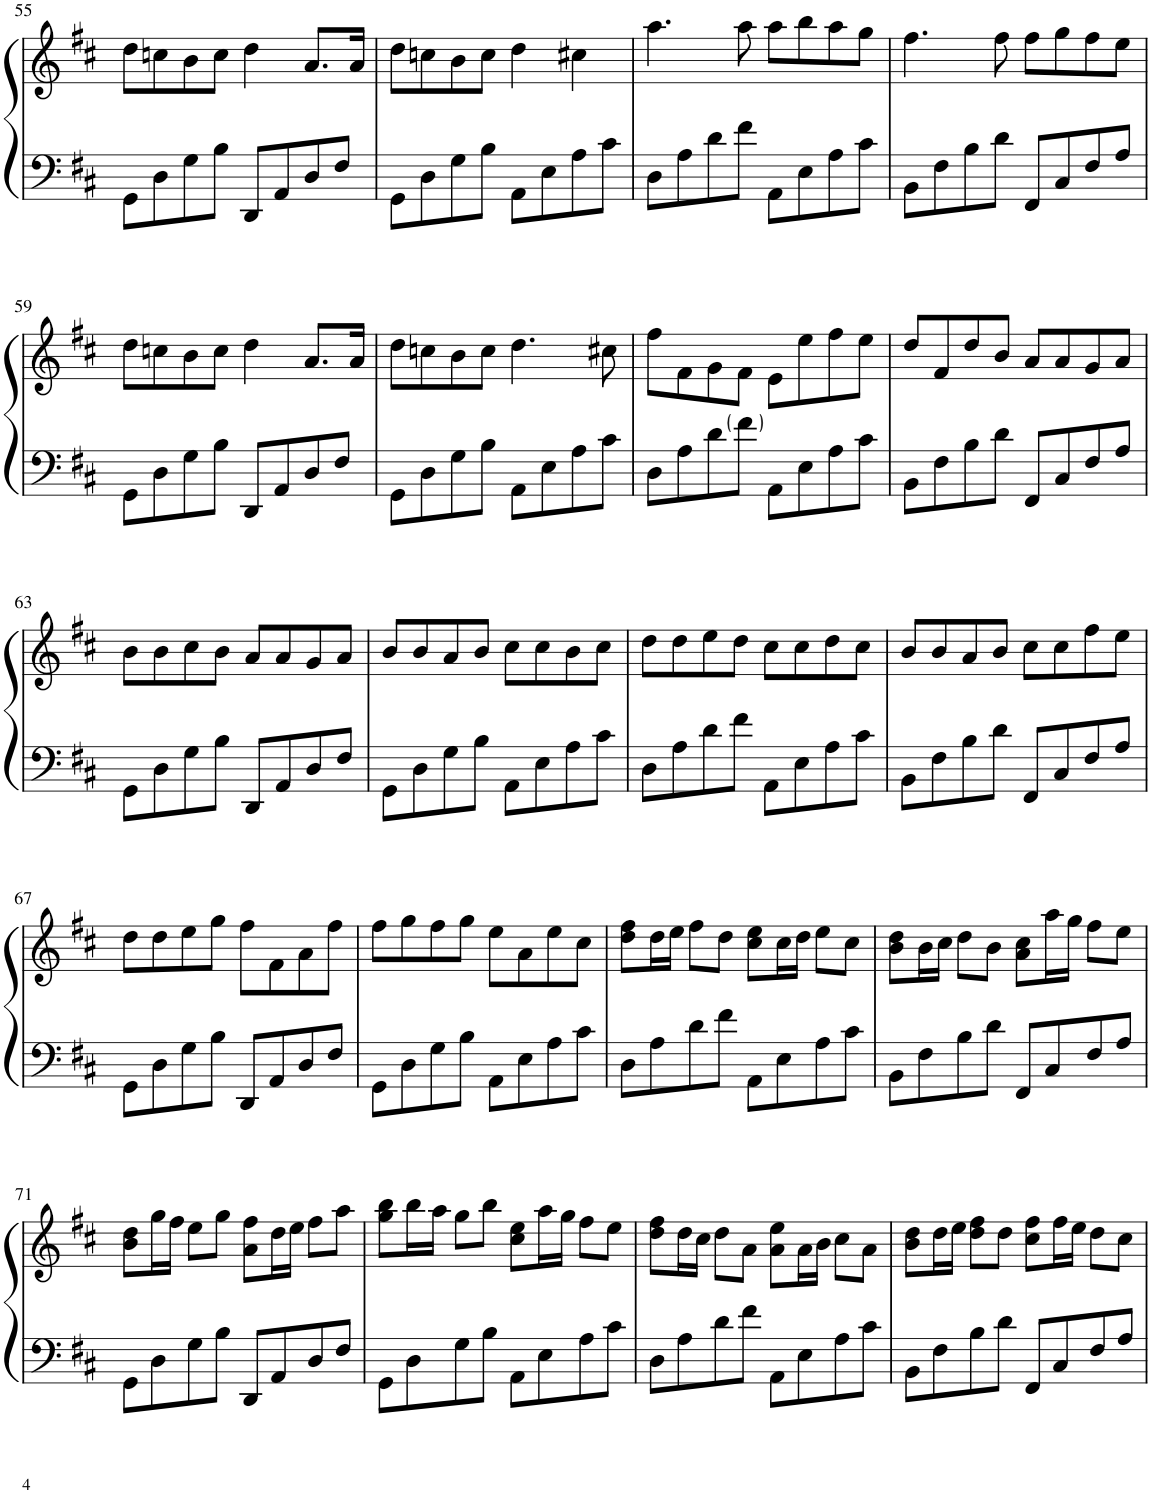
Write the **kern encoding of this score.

**kern	**kern
*part1	*part1
*staff2	*staff1
*I"Piano	*
*I'Pno.	*
!!LO:PB:g=z
*clefF4	*clefG2
*k[f#c#]	*k[f#c#]
*M4/4	*M4/4
=55	=55
8GG\L	8dd\L
8D\	8ccn\
8G\	8b\
8B\J	8cc\J
8DD/L	4dd\
8AA/	.
8D/	8.a/L
8F#/J	.
.	16a/Jk
=56	=56
8GG\L	8dd\L
8D\	8ccn\
8G\	8b\
8B\J	8cc\J
8AA\L	4dd\
8E\	.
8A\	4cc#X\
8c#\J	.
=57	=57
8D\L	4.aa\
8A\	.
8d\	.
8f#\J	8aa\
8AA\L	8aa\L
8E\	8bb\
8A\	8aa\
8c#\J	8gg\J
=58	=58
8BB\L	4.ff#\
8F#\	.
8B\	.
8d\J	8ff#\
8FF#/L	8ff#\L
8C#/	8gg\
8F#/	8ff#\
8A/J	8ee\J
!!LO:LB:g=z
=59	=59
8GG\L	8dd\L
8D\	8ccn\
8G\	8b\
8B\J	8cc\J
8DD/L	4dd\
8AA/	.
8D/	8.a/L
8F#/J	.
.	16a/Jk
=60	=60
8GG\L	8dd\L
8D\	8ccn\
8G\	8b\
8B\J	8cc\J
8AA\L	4.dd\
8E\	.
8A\	.
8c#\J	8cc#X\
=61	=61
8D\L	8ff#\L
8A\	8f#\
8d\	8g\
8f#\J	8f#\J
8AA\L	8e\L
8E\	8ee\
8A\	8ff#\
8c#\J	8ee\J
=62	=62
8BB\L	8dd/L
8F#\	8f#/
8B\	8dd/
8d\J	8b/J
8FF#/L	8a/L
8C#/	8a/
8F#/	8g/
8A/J	8a/J
!!LO:LB:g=z
=63	=63
8GG\L	8b\L
8D\	8b\
8G\	8cc#\
8B\J	8b\J
8DD/L	8a/L
8AA/	8a/
8D/	8g/
8F#/J	8a/J
=64	=64
8GG\L	8b/L
8D\	8b/
8G\	8a/
8B\J	8b/J
8AA\L	8cc#\L
8E\	8cc#\
8A\	8b\
8c#\J	8cc#\J
=65	=65
8D\L	8dd\L
8A\	8dd\
8d\	8ee\
8f#\J	8dd\J
8AA\L	8cc#\L
8E\	8cc#\
8A\	8dd\
8c#\J	8cc#\J
=66	=66
8BB\L	8b/L
8F#\	8b/
8B\	8a/
8d\J	8b/J
8FF#/L	8cc#\L
8C#/	8cc#\
8F#/	8ff#\
8A/J	8ee\J
!!LO:LB:g=z
=67	=67
8GG\L	8dd\L
8D\	8dd\
8G\	8ee\
8B\J	8gg\J
8DD/L	8ff#\L
8AA/	8f#\
8D/	8a\
8F#/J	8ff#\J
=68	=68
8GG\L	8ff#\L
8D\	8gg\
8G\	8ff#\
8B\J	8gg\J
8AA\L	8ee\L
8E\	8a\
8A\	8ee\
8c#\J	8cc#\J
=69	=69
8D\L	8dd\ 8ff#\L
8A\	16dd\L
.	16ee\JJ
8d\	8ff#\L
8f#\J	8dd\J
8AA\L	8cc#\ 8ee\L
8E\	16cc#\L
.	16dd\JJ
8A\	8ee\L
8c#\J	8cc#\J
=70	=70
8BB\L	8b\ 8dd\L
8F#\	16b\L
.	16cc#\JJ
8B\	8dd\L
8d\J	8b\J
8FF#/L	8a\ 8cc#\L
8C#/	16aa\L
.	16gg\JJ
8F#/	8ff#\L
8A/J	8ee\J
!!LO:LB:g=z
=71	=71
8GG\L	8b\ 8dd\L
8D\	16gg\L
.	16ff#\JJ
8G\	8ee\L
8B\J	8gg\J
8DD/L	8a\ 8ff#\L
8AA/	16dd\L
.	16ee\JJ
8D/	8ff#\L
8F#/J	8aa\J
=72	=72
8GG\L	8gg\ 8bb\L
8D\	16bb\L
.	16aa\JJ
8G\	8gg\L
8B\J	8bb\J
8AA\L	8cc#\ 8ee\L
8E\	16aa\L
.	16gg\JJ
8A\	8ff#\L
8c#\J	8ee\J
=73	=73
8D\L	8dd\ 8ff#\L
8A\	16dd\L
.	16cc#\JJ
8d\	8dd\L
8f#\J	8a\J
8AA\L	8a\ 8ee\L
8E\	16a\L
.	16b\JJ
8A\	8cc#\L
8c#\J	8a\J
=74	=74
8BB\L	8b\ 8dd\L
8F#\	16dd\L
.	16ee\JJ
8B\	8dd\ 8ff#\L
8d\J	8dd\J
8FF#/L	8cc#\ 8ff#\L
8C#/	16ff#\L
.	16ee\JJ
8F#/	8dd\L
8A/J	8cc#\J
=	=
*-	*-
